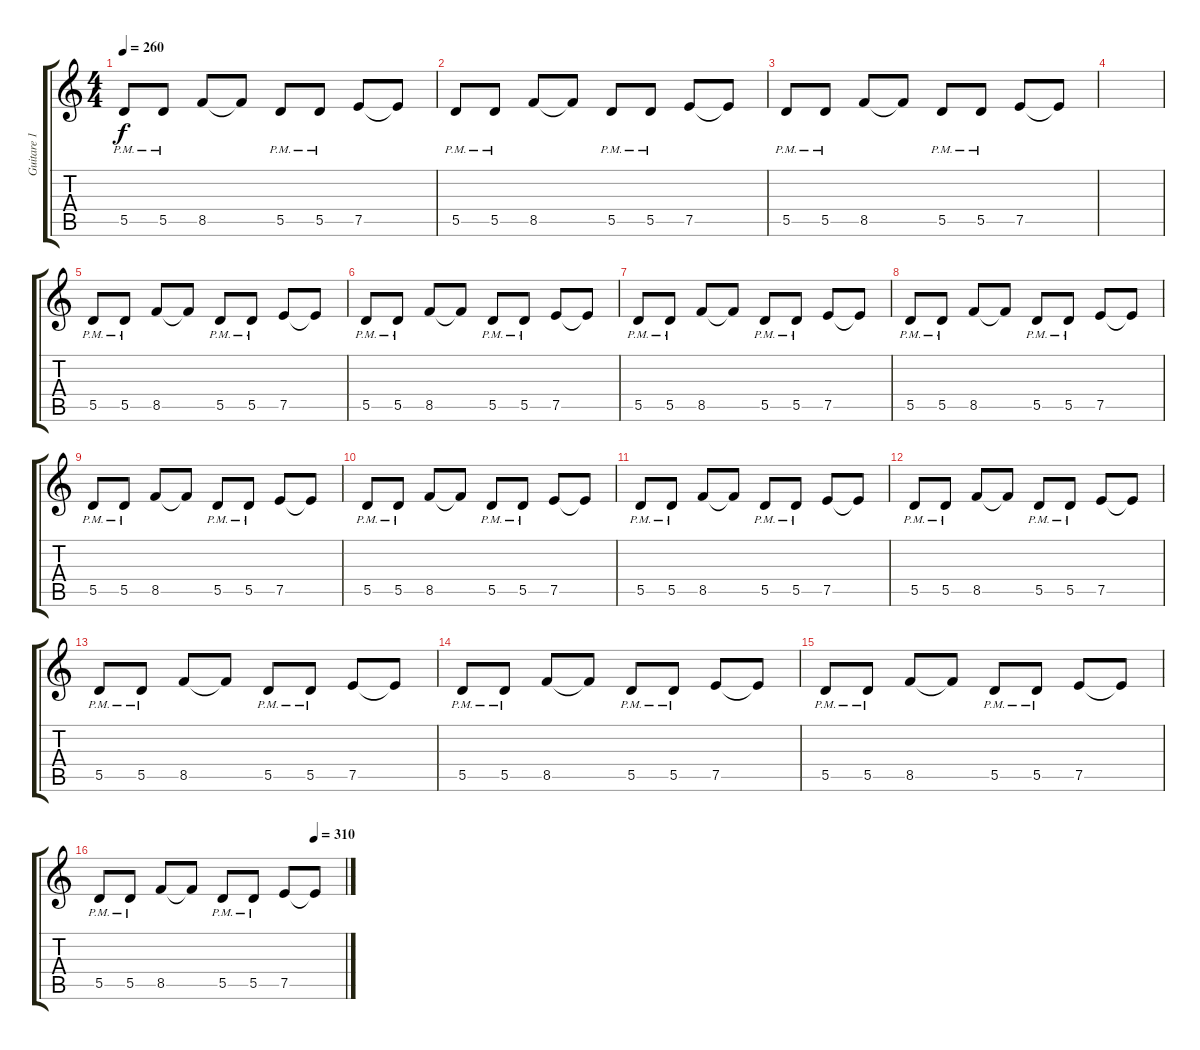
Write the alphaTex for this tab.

\track ("Guitare 1" "Guitare 1") {instrument distortionguitar}
\staff {score tabs}
\tuning (E4 B3 G3 D3 A2 E2) {hide}
\ts (4 4)
\tempo 260
\clef g2
\ks c
5.5{pm}.8{dy f instrument distortionguitar} 5.5{pm}.8 8.5.8 8.5{t}.8 5.5{pm}.8 5.5{pm}.8 7.5.8 7.5{t}.8 |
5.5{pm}.8 5.5{pm}.8 8.5.8 8.5{t}.8 5.5{pm}.8 5.5{pm}.8 7.5.8 7.5{t}.8 |
5.5{pm}.8 5.5{pm}.8 8.5.8 8.5{t}.8 5.5{pm}.8 5.5{pm}.8 7.5.8 7.5{t}.8 |
|
5.5{pm}.8 5.5{pm}.8 8.5.8 8.5{t}.8 5.5{pm}.8 5.5{pm}.8 7.5.8 7.5{t}.8 |
5.5{pm}.8 5.5{pm}.8 8.5.8 8.5{t}.8 5.5{pm}.8 5.5{pm}.8 7.5.8 7.5{t}.8 |
5.5{pm}.8 5.5{pm}.8 8.5.8 8.5{t}.8 5.5{pm}.8 5.5{pm}.8 7.5.8 7.5{t}.8 |
5.5{pm}.8 5.5{pm}.8 8.5.8 8.5{t}.8 5.5{pm}.8 5.5{pm}.8 7.5.8 7.5{t}.8 |
5.5{pm}.8 5.5{pm}.8 8.5.8 8.5{t}.8 5.5{pm}.8 5.5{pm}.8 7.5.8 7.5{t}.8 |
5.5{pm}.8 5.5{pm}.8 8.5.8 8.5{t}.8 5.5{pm}.8 5.5{pm}.8 7.5.8 7.5{t}.8 |
5.5{pm}.8 5.5{pm}.8 8.5.8 8.5{t}.8 5.5{pm}.8 5.5{pm}.8 7.5.8 7.5{t}.8 |
5.5{pm}.8 5.5{pm}.8 8.5.8 8.5{t}.8 5.5{pm}.8 5.5{pm}.8 7.5.8 7.5{t}.8 |
5.5{pm}.8 5.5{pm}.8 8.5.8 8.5{t}.8 5.5{pm}.8 5.5{pm}.8 7.5.8 7.5{t}.8 |
5.5{pm}.8 5.5{pm}.8 8.5.8 8.5{t}.8 5.5{pm}.8 5.5{pm}.8 7.5.8 7.5{t}.8 |
5.5{pm}.8 5.5{pm}.8 8.5.8 8.5{t}.8 5.5{pm}.8 5.5{pm}.8 7.5.8 7.5{t}.8 |
\tempo (310 0.875)
5.5{pm}.8 5.5{pm}.8 8.5.8 8.5{t}.8 5.5{pm}.8 5.5{pm}.8 7.5.8 7.5{t}.8
